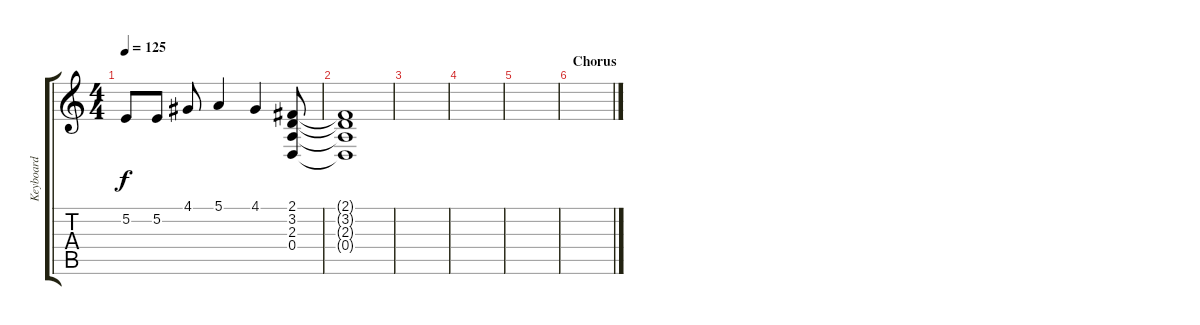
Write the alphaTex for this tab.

\track ("Keyboard" "Keyboard") {instrument electricgrandpiano}
\staff {score tabs}
\tuning (E4 B3 G3 D3 A2 E2) {hide}
\ts (4 4)
\tempo 125
\clef g2
\ks c
5.2.8{dy f} 5.2.8 4.1.8 5.1.4 4.1.4 (2.1 3.2 2.3 0.4).8 |
(2.1{t} 3.2{t} 2.3{t} 0.4{t}).1 |
|
|
|
\section ("" "Chorus")
